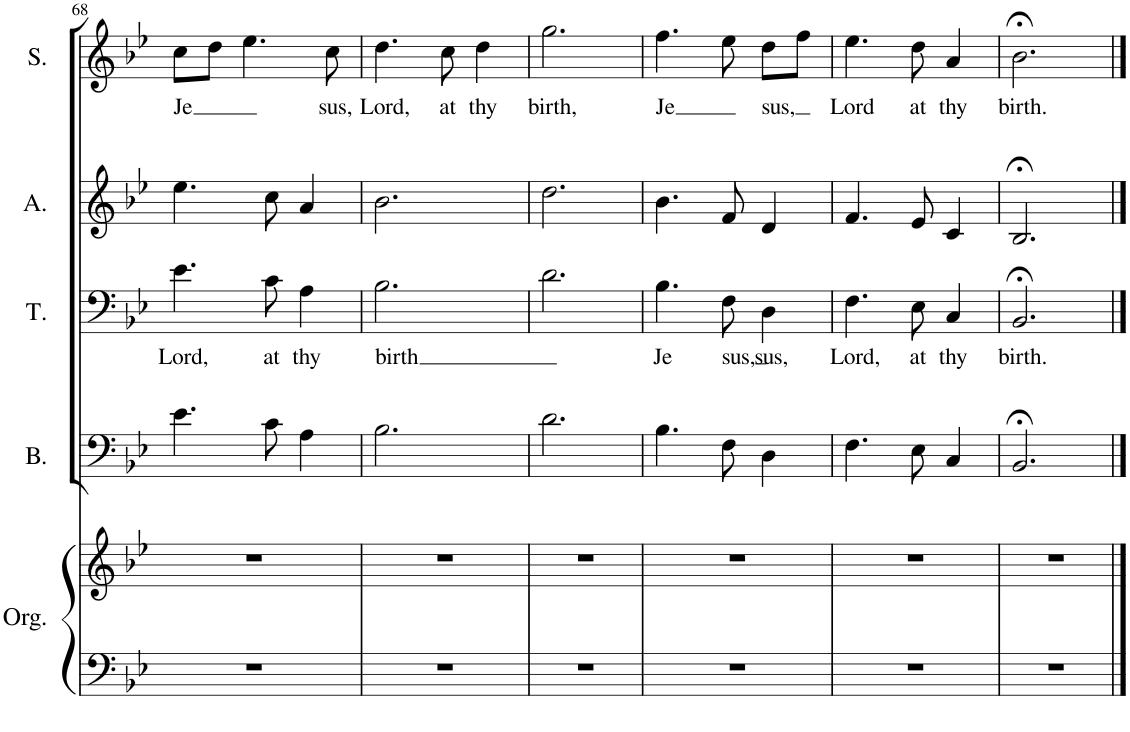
**kern	**kern	**kern	**kern	**text	**kern	**kern	**text
*part5	*part5	*part4	*part3	*part3	*part2	*part1	*part1
*staff6	*staff5	*staff4	*staff3	*staff3	*staff2	*staff1	*staff1
*I"Organ	*	*I"Bass	*I"Tenor	*	*I"Alto	*I"Soprano	*
*I'Org.	*	*I'B.	*I'T.	*	*I'A.	*I'S.	*
!!LO:PB:g=z
*clefF4	*clefG2	*clefF4	*clefF4	*	*clefG2	*clefG2	*
*k[b-e-]	*k[b-e-]	*k[b-e-]	*k[b-e-]	*	*k[b-e-]	*k[b-e-]	*
*M3/4	*M3/4	*M3/4	*M3/4	*	*M3/4	*M3/4	*
=68	=68	=68	=68	=68	=68	=68	=68
!	!	!	!	!LO:LY:b	!	!	!LO:LY:b
2.r	2.r	4.e-\	4.e-\	Lord,	4.ee-\	8cc\L	Je
.	.	.	.	.	.	8dd\J	.
.	.	.	.	.	.	4.ee-\	.
!	!	!	!	!LO:LY:b	!	!	!
.	.	8c\	8c\	at	8cc\	.	.
!	!	!	!	!LO:LY:b	!	!	!
.	.	4A\	4A\	thy	4a/	.	.
!	!	!	!	!	!	!	!LO:LY:b
.	.	.	.	.	.	8cc\	sus,
=69	=69	=69	=69	=69	=69	=69	=69
!	!	!	!	!LO:LY:b	!	!	!LO:LY:b
2.r	2.r	2.B-\	2.B-\	birth	2.b-\	4.dd\	Lord,
!	!	!	!	!	!	!	!LO:LY:b
.	.	.	.	.	.	8cc\	at
!	!	!	!	!	!	!	!LO:LY:b
.	.	.	.	.	.	4dd\	thy
=70	=70	=70	=70	=70	=70	=70	=70
!	!	!	!	!	!	!	!LO:LY:b
2.r	2.r	2.d\	2.d\	.	2.dd\	2.gg\	birth,
=71	=71	=71	=71	=71	=71	=71	=71
!	!	!	!	!LO:LY:b	!	!	!LO:LY:b
2.r	2.r	4.B-\	4.B-\	-Je	4.b-\	4.ff\	Je
!	!	!	!	!LO:LY:b	!	!	!
.	.	8F\	8F\	sus,	8f/	8ee-\	.
!	!	!	!	!LO:LY:b	!	!	!LO:LY:b
.	.	4D\	4D\	sus,	4d/	8dd\L	sus,
.	.	.	.	.	.	8ff\J	.
=72	=72	=72	=72	=72	=72	=72	=72
!	!	!	!	!LO:LY:b	!	!	!LO:LY:b
2.r	2.r	4.F\	4.F\	Lord,	4.f/	4.ee-\	Lord
!	!	!	!	!LO:LY:b	!	!	!LO:LY:b
.	.	8E-\	8E-\	at	8e-/	8dd\	at
!	!	!	!	!LO:LY:b	!	!	!LO:LY:b
.	.	4C/	4C/	thy	4c/	4a/	thy
=73	=73	=73	=73	=73	=73	=73	=73
!	!	!	!	!LO:LY:b	!	!	!LO:LY:b
2.r	2.r	2.BB-;</	2.BB-;</	birth.	2.B-;</	2.b-;<\	birth.
==	==	==	==	==	==	==	==
*-	*-	*-	*-	*-	*-	*-	*-
